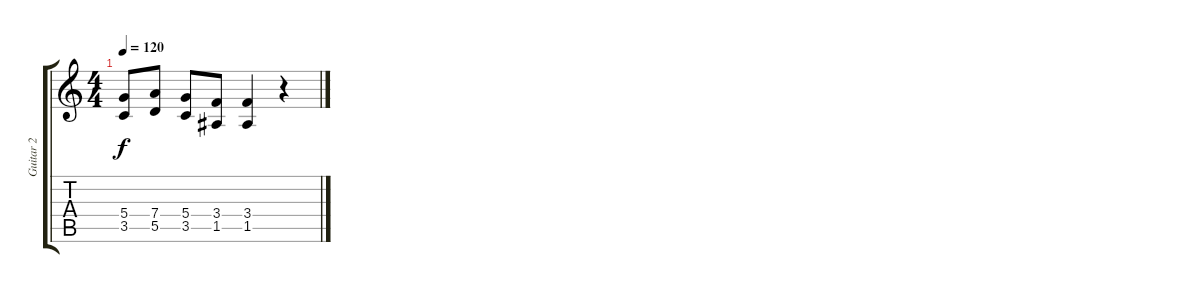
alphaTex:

\track ("Guitar 2" "Guitar 2") {instrument distortionguitar}
\staff {score tabs}
\tuning (E4 B3 G3 D3 A2 E2) {hide}
\ts (4 4)
\tempo 120
\clef g2
\ks c
(5.4{t} 3.5{t}).8{dy f} (7.4 5.5).8 (5.4 3.5).8 (3.4 1.5).8 (3.4 1.5).4 r.4
